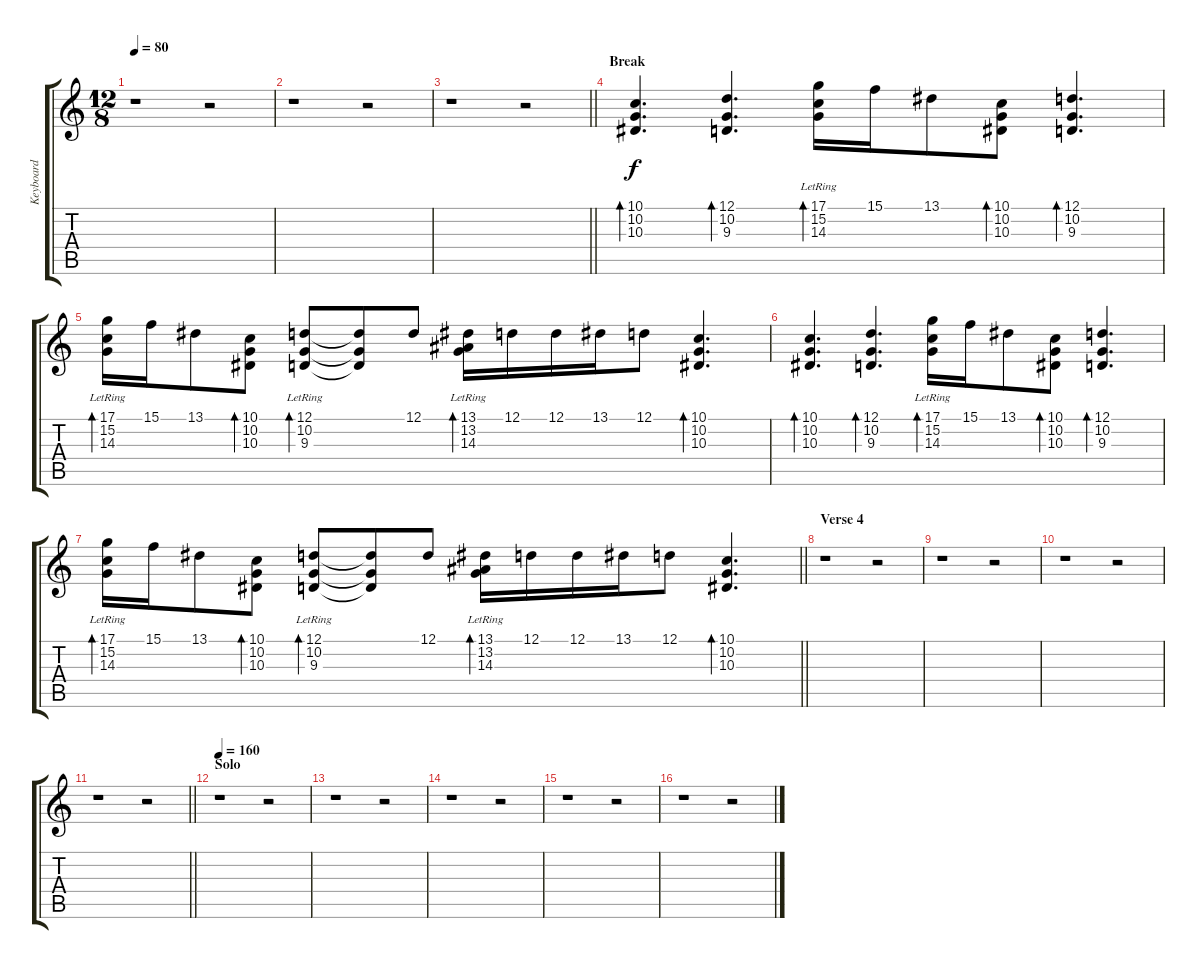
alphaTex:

\track ("Keyboard" "Keyboard") {instrument harpsichord}
\staff {score tabs}
\tuning (D4 A3 F3 C3 G2 D2) {hide}
\ts (12 8)
\tempo 80
\clef g2
\ks c
r.1{dy f} r.2 |
r.1 r.2 |
\barLineRight lightlight
r.1 r.2 |
\section ("" "Break")
(10.1 10.2 10.3).4{d bd 30 balance 8} (12.1 10.2 9.3).4{d bd 30} (17.1{lr} 15.2{lr} 14.3{lr}).16{bd 30} 15.1.16 13.1.8 (10.1 10.2 10.3).8{bd 30} (12.1 10.2 9.3).4{d bd 30} |
(17.1{lr} 15.2{lr} 14.3{lr}).16{bd 30} 15.1.16 13.1.8 (10.1 10.2 10.3).8{bd 30} (12.1{lr} 10.2{lr} 9.3{lr}).8{bd 30} (12.1{t} 10.2{t} 9.3{t}).8 12.1.8 (13.1{lr} 13.2{lr} 14.3{lr}).16{bd 30} 12.1.16 12.1.16 13.1.16 12.1.8 (10.1 10.2 10.3).4{d bd 30} |
(10.1 10.2 10.3).4{d bd 30} (12.1 10.2 9.3).4{d bd 30} (17.1{lr} 15.2{lr} 14.3{lr}).16{bd 30} 15.1.16 13.1.8 (10.1 10.2 10.3).8{bd 30} (12.1 10.2 9.3).4{d bd 30} |
\barLineRight lightlight
(17.1{lr} 15.2{lr} 14.3{lr}).16{bd 30} 15.1.16 13.1.8 (10.1 10.2 10.3).8{bd 30} (12.1{lr} 10.2{lr} 9.3{lr}).8{bd 30} (12.1{t} 10.2{t} 9.3{t}).8 12.1.8 (13.1{lr} 13.2{lr} 14.3{lr}).16{bd 30} 12.1.16 12.1.16 13.1.16 12.1.8 (10.1 10.2 10.3).4{d bd 30} |
\section ("" "Verse 4")
r.1{balance 8 instrument overdrivenguitar} r.2 |
r.1 r.2 |
r.1 r.2 |
\barLineRight lightlight
r.1 r.2 |
\section ("" "Solo")
\tempo 160
r.1 r.2 |
r.1 r.2 |
r.1 r.2 |
r.1 r.2 |
r.1 r.2
